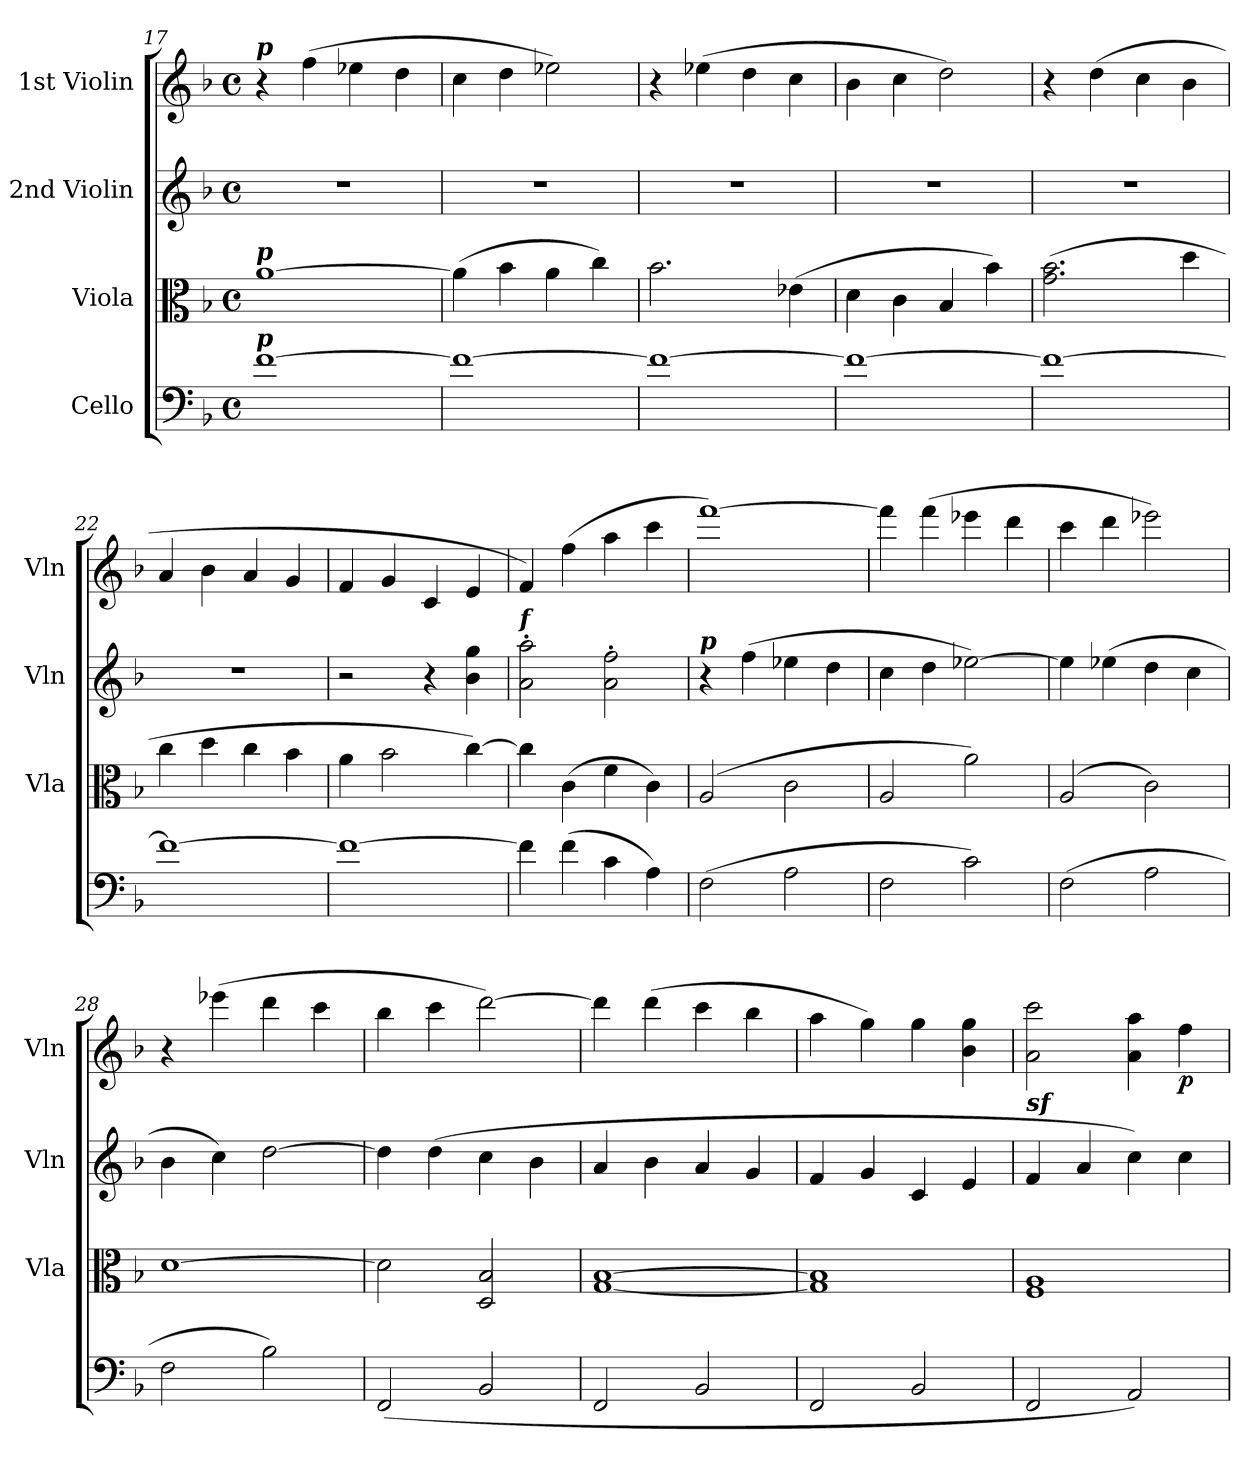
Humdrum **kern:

**kern	**kern	**kern	**kern	**dynam
*part4	*part3	*part2	*part1	*part1
*staff4	*staff3	*staff2	*staff1	*staff1
*I"Cello	*I"Viola	*I"2nd Violin	*I"1st Violin	*
*	*I'Vla	*I'Vln	*I'Vln	*
*clefF4	*clefC3	*clefG2	*clefG2	*
*k[b-]	*k[b-]	*k[b-]	*k[b-]	*
*F:	*F:	*F:	*F:	*
*M4/4	*M4/4	*M4/4	*M4/4	*
*met(c)	*met(c)	*met(c)	*met(c)	*
=17	=17	=17	=17	=17
!	!	!	!LO:TX:a:Bi:t=p	!
!	!LO:TX:a:Bi:t=p	!	!	!
!LO:TX:a:Bi:t=p	!	!	!	!
[1f	[1a	1r	4r	.
.	.	.	(4ff	.
.	.	.	4ee-X	.
.	.	.	4dd	.
=18	=18	=18	=18	=18
1f_	(4a]	1r	4cc	.
.	4b-	.	4dd	.
.	4a	.	2ee-X)	.
.	4cc)	.	.	.
=19	=19	=19	=19	=19
1f_	2.b-	1r	4r	.
.	.	.	(4ee-X	.
.	.	.	4dd	.
.	(4e-X	.	4cc	.
=20	=20	=20	=20	=20
1f_	4d	1r	4b-	.
.	4c	.	4cc	.
.	4B-	.	2dd)	.
.	4b-)	.	.	.
=21	=21	=21	=21	=21
1f_	(2.g 2.b-	1r	4r	.
.	.	.	(4dd	.
.	.	.	4cc	.
.	4dd	.	4b-	.
=22	=22	=22	=22	=22
1f_	4cc	1r	4a	.
.	4dd	.	4b-	.
.	4cc	.	4a	.
.	4b-	.	4g	.
=23	=23	=23	=23	=23
1f_	4a	2r	4f	.
.	2b-	.	4g	.
.	.	4r	4c	.
.	[4cc)	4b- 4gg	4e	.
=24	=24	=24	=24	=24
!	!	!LO:TX:a:Bi:t=f	!	!
4f]	4cc]	2a' 2aa'	4f)	.
(4f	(4c	.	(4ff	.
4c	4f	2a' 2ff'	4aa	.
4A)	4c)	.	4ccc	.
=25	=25	=25	=25	=25
!	!	!LO:TX:a:Bi:t=p	!	!
(2F	(2A	4r	[1fff)	.
.	.	(4ff	.	.
2A	2c	4ee-X	.	.
.	.	4dd	.	.
=26	=26	=26	=26	=26
2F	2A	4cc	4fff]	.
.	.	4dd	(4fff	.
2c)	2a)	[2ee-X)	4eee-X	.
.	.	.	4ddd	.
=27	=27	=27	=27	=27
(2F	(2A	4ee-]	4ccc	.
.	.	(4ee-X	4ddd	.
2A	2c)	4dd	2eee-X)	.
.	.	4cc	.	.
=28	=28	=28	=28	=28
2F	[1d	4b-	4r	.
.	.	4cc)	(4eee-X	.
2B-)	.	[2dd	4ddd	.
.	.	.	4ccc	.
=29	=29	=29	=29	=29
(2FF	2d]	4dd]	4bb-	.
.	.	(4dd	4ccc	.
2BB-	2D 2B-	4cc	[2ddd)	.
.	.	4b-	.	.
=30	=30	=30	=30	=30
2FF	[1G [1B-	4a	4ddd]	.
.	.	4b-	(4ddd	.
2BB-	.	4a	4ccc	.
.	.	4g	4bb-	.
=31	=31	=31	=31	=31
2FF	1G] 1B-]	4f	4aa	.
.	.	4g	4gg)	.
2BB-	.	4c	4gg	.
.	.	4e	4b- 4gg	.
=32	=32	=32	=32	=32
!	!	!LO:TX:a:Bi:t=sf	!	!
2FF	1F 1A	4f	2a 2ccc	.
.	.	4a	.	.
2AA)	.	4cc)	4a 4aa	.
.	.	4cc	4ff	p
=	=	=	=	=
*-	*-	*-	*-	*-
